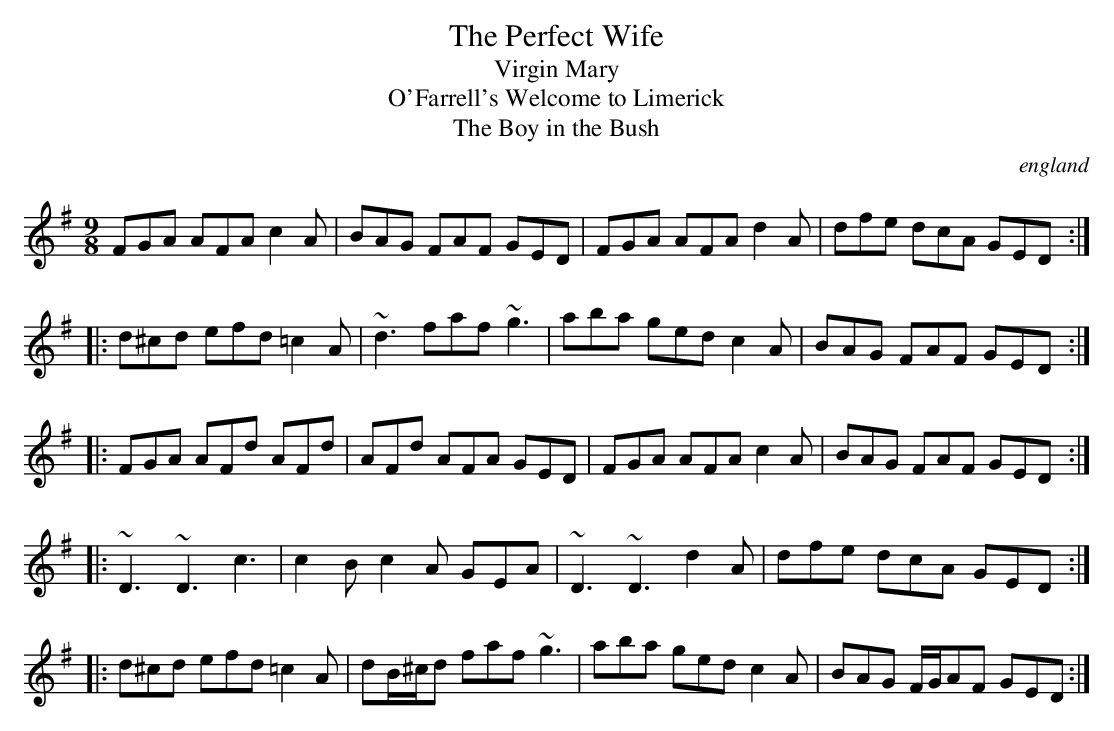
X:1
T:Perfect Wife, The
T:Virgin Mary
T:O'Farrell's Welcome to Limerick
T:Boy in the Bush, The
O:england
M:9/8
K:Dmix
FGA AFA c2A|BAG FAF GED|FGA AFA d2A|dfe dcA GED:|
|:d^cd efd =c2A|~d3 faf ~g3|aba ged c2A|BAG FAF GED:|
|:FGA AFd AFd|AFd AFA GED|FGA AFA c2A|BAG FAF GED:|
|:~D3 ~D3 c3|c2B c2A GEA|~D3 ~D3 d2A|dfe dcA GED:|
|:d^cd efd =c2A|dB/^c/d faf ~g3|aba ged c2A|BAG F/G/AF GED:|
